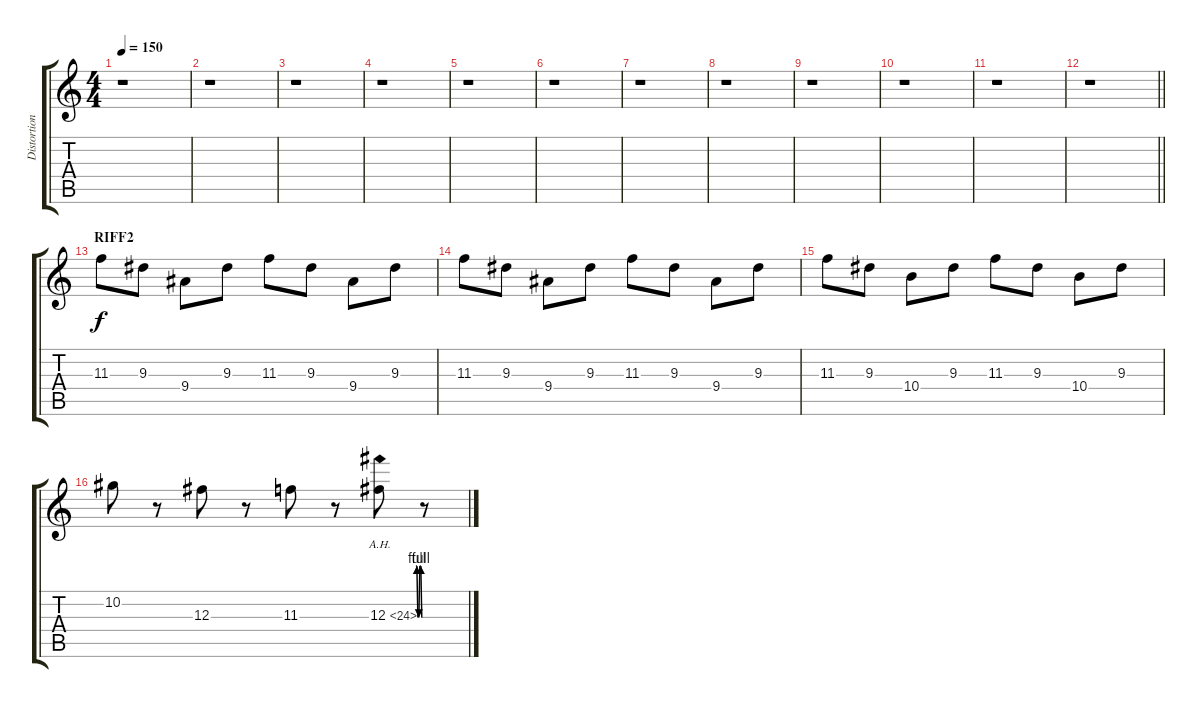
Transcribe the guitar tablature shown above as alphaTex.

\track ("Distortion G" "Distortion") {instrument overdrivenguitar}
\staff {score tabs}
\tuning (Eb4 Bb3 Gb3 Db3 Ab2 Eb2) {hide}
\ts (4 4)
\tempo 150
\clef g2
\ks c
r.1{dy f} |
r.1 |
r.1 |
r.1 |
r.1 |
r.1 |
r.1 |
r.1 |
r.1 |
r.1 |
r.1 |
\barLineRight lightlight
r.1 |
\section ("" "RIFF2")
11.3.8 9.3.8 9.4.8 9.3.8 11.3.8 9.3.8 9.4.8 9.3.8 |
11.3.8 9.3.8 9.4.8 9.3.8 11.3.8 9.3.8 9.4.8 9.3.8 |
11.3.8 9.3.8 10.4.8 9.3.8 11.3.8 9.3.8 10.4.8 9.3.8 |
10.2.8 r.8 12.3.8 r.8 11.3.8 r.8 12.3{be (custom 0 0 10 4 20 4 30 0 40 0 50 4 60 4) ah 12}.8 r.8
